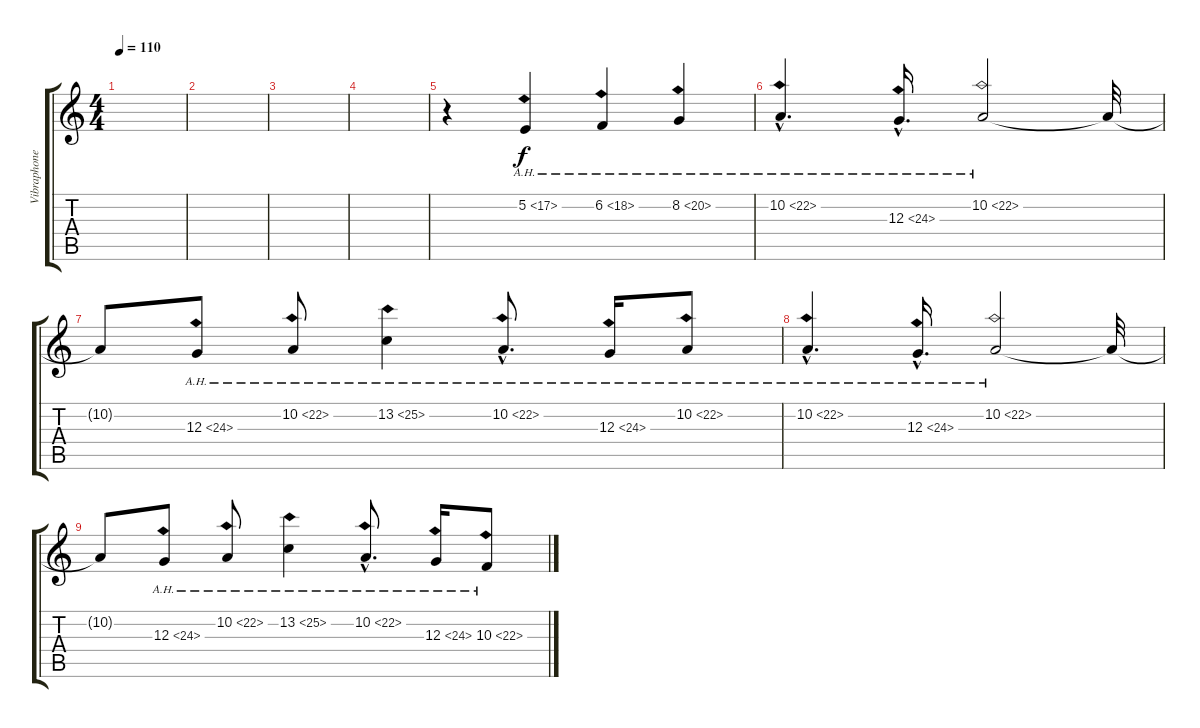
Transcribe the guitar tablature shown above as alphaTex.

\track ("Vibraphone" "Vibraphone") {instrument vibraphone}
\staff {score tabs}
\tuning (E4 B3 G3 D3 A2 E2) {hide}
\ts (4 4)
\tempo 110
\clef g2
\ks c
|
|
|
|
r.4 5.2{ah 12}.4 6.2{ah 12}.4 8.2{ah 12}.4 |
10.2{ah 12 hac}.4{d dy f} 12.3{ah 12 hac}.16{d} 10.2{ah 12}.2 10.2{t}.32 |
10.2{t}.8 12.3{ah 12}.8 10.2{ah 12}.8 13.2{ah 12}.4 10.2{ah 12 hac}.8{d} 12.3{ah 12}.16 10.2{ah 12}.8 |
10.2{ah 12 hac}.4{d} 12.3{ah 12 hac}.16{d} 10.2{ah 12}.2 10.2{t}.32 |
10.2{t}.8 12.3{ah 12}.8 10.2{ah 12}.8 13.2{ah 12}.4 10.2{ah 12 hac}.8{d} 12.3{ah 12}.16 10.3{ah 12}.8
